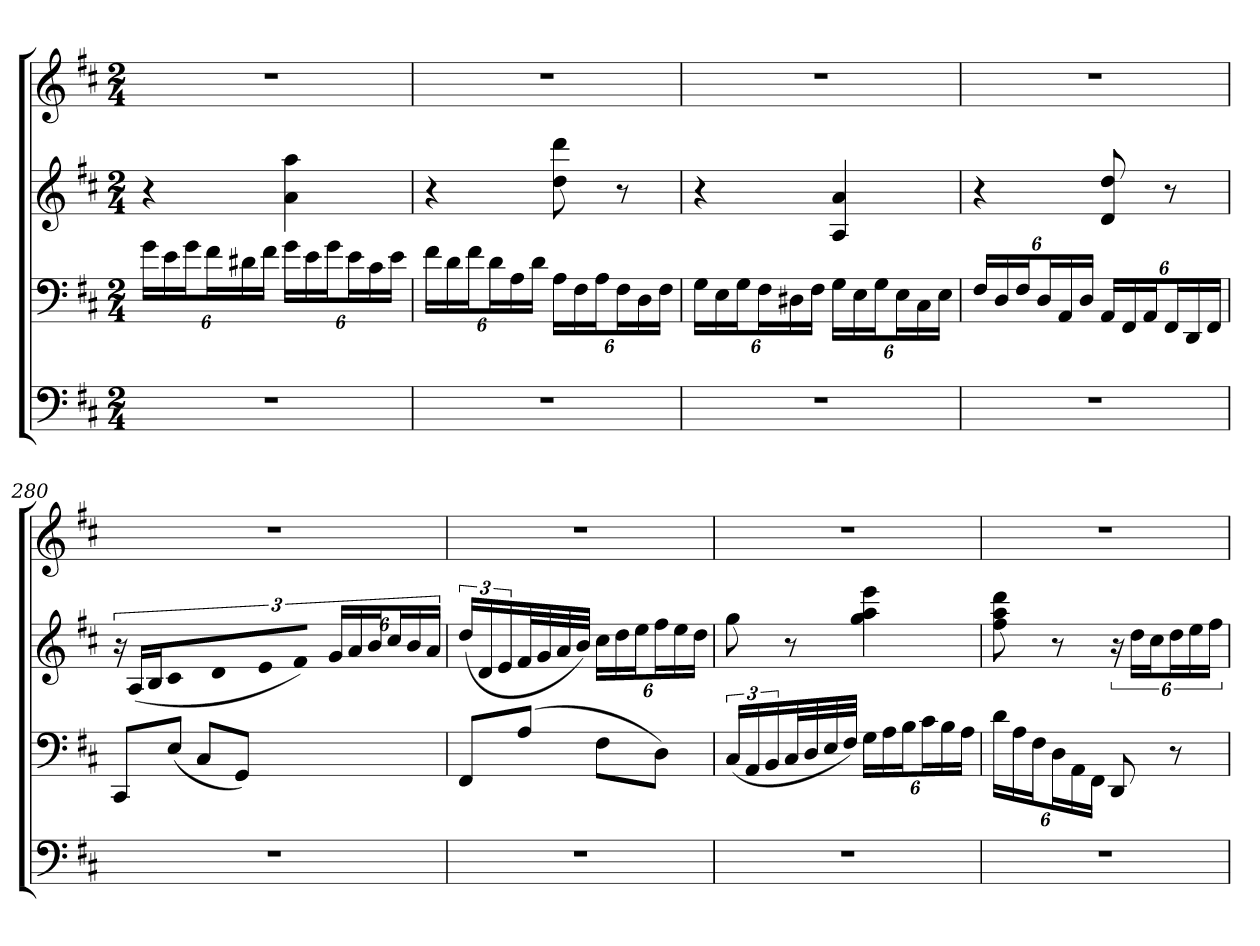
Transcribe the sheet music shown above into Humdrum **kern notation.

**kern	**kern	**kern	**kern
*part4	*part3	*part2	*part1
*staff4	*staff3	*staff2	*staff1
*clefF4	*clefF4	*clefG2	*clefG2
*k[f#c#]	*k[f#c#]	*k[f#c#]	*k[f#c#]
*D:	*D:	*D:	*D:
*M2/4	*M2/4	*M2/4	*M2/4
=	=	=	=
2r	24gLL	4r	2r
.	24e	.	.
.	24gJ	.	.
.	24f#L	.	.
.	24d#X	.	.
.	24f#JJ	.	.
.	24gLL	4a 4aa	.
.	24e	.	.
.	24gJ	.	.
.	24eL	.	.
.	24c#	.	.
.	24eJJ	.	.
=277	=277	=277	=277
2r	24f#LL	4r	2r
.	24d	.	.
.	24f#J	.	.
.	24dL	.	.
.	24A	.	.
.	24dJJ	.	.
.	24ALL	8dd 8ddd	.
.	24F#	.	.
.	24AJ	.	.
.	24F#L	8r	.
.	24D	.	.
.	24F#JJ	.	.
=278	=278	=278	=278
2r	24GLL	4r	2r
.	24E	.	.
.	24GJ	.	.
.	24F#L	.	.
.	24D#X	.	.
.	24F#JJ	.	.
.	24GLL	4A 4a	.
.	24E	.	.
.	24GJ	.	.
.	24EL	.	.
.	24C#	.	.
.	24EJJ	.	.
=279	=279	=279	=279
2r	24F#LL	4r	2r
.	24D	.	.
.	24F#J	.	.
.	24DL	.	.
.	24AA	.	.
.	24DJJ	.	.
.	24AALL	8d 8dd	.
.	24FF#	.	.
.	24AAJ	.	.
.	24FF#L	8r	.
.	24DD	.	.
.	24FF#JJ	.	.
=280	=280	=280	=280
2r	8CC#L	24r	2r
.	.	(24ALL	.
.	.	24B	.
.	(8EJ	32c#L	.
.	.	32d	.
.	.	32e	.
.	.	32f#JJJ)	.
.	8C#L	24gLL	.
.	.	24a	.
.	.	24bJ	.
.	8GGJ)	24cc#L	.
.	.	24b	.
.	.	24aJJ	.
=281	=281	=281	=281
2r	8FF#L	(24ddLL	2r
.	.	24d	.
.	.	24e	.
.	(8AJ	32f#L	.
.	.	32g	.
.	.	32a	.
.	.	32bJJJ)	.
.	8F#L	24cc#LL	.
.	.	24dd	.
.	.	24eeJ	.
.	8DJ)	24ff#L	.
.	.	24ee	.
.	.	24ddJJ	.
=282	=282	=282	=282
2r	(24C#LL	8gg	2r
.	24AA	.	.
.	24BB	.	.
.	32C#L	8r	.
.	32D	.	.
.	32E	.	.
.	32F#JJJ)	.	.
.	24GLL	4gg 4aa 4eee	.
.	24A	.	.
.	24BJ	.	.
.	24c#L	.	.
.	24B	.	.
.	24AJJ	.	.
=283	=283	=283	=283
2r	24dLL	8ff# 8aa 8ddd	2r
.	24A	.	.
.	24F#J	.	.
.	24DL	8r	.
.	24AA	.	.
.	24FF#JJ	.	.
.	8DD	24r	.
.	.	24ddLL	.
.	.	24cc#J	.
.	8r	24ddL	.
.	.	24ee	.
.	.	24ff#JJ	.
=	=	=	=
*-	*-	*-	*-
